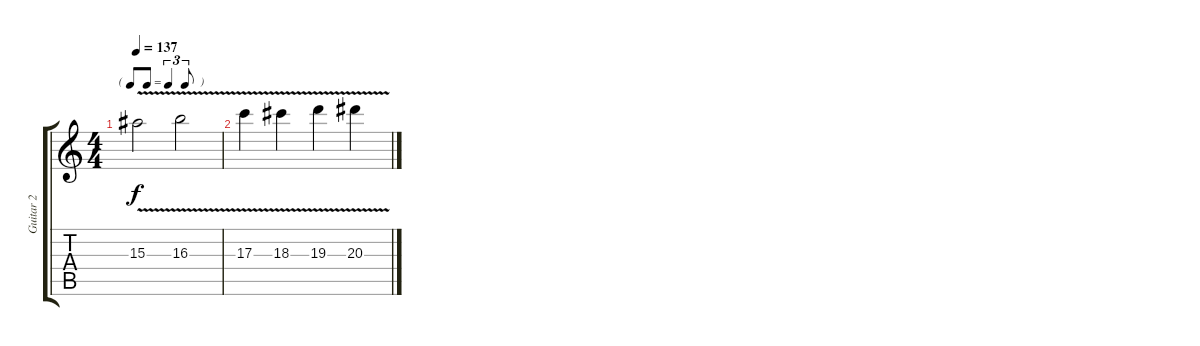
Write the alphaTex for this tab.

\track ("Guitar 2" "Guitar 2") {instrument distortionguitar}
\staff {score tabs}
\tuning (E4 B3 G3 D3 A2 E2) {hide}
\ts (4 4)
\tf triplet8th
\tempo 137
\clef g2
\ks c
15.3{v}.2{dy f} 16.3{v}.2 |
17.3{v}.4 18.3{v}.4 19.3{v}.4 20.3{v}.4
